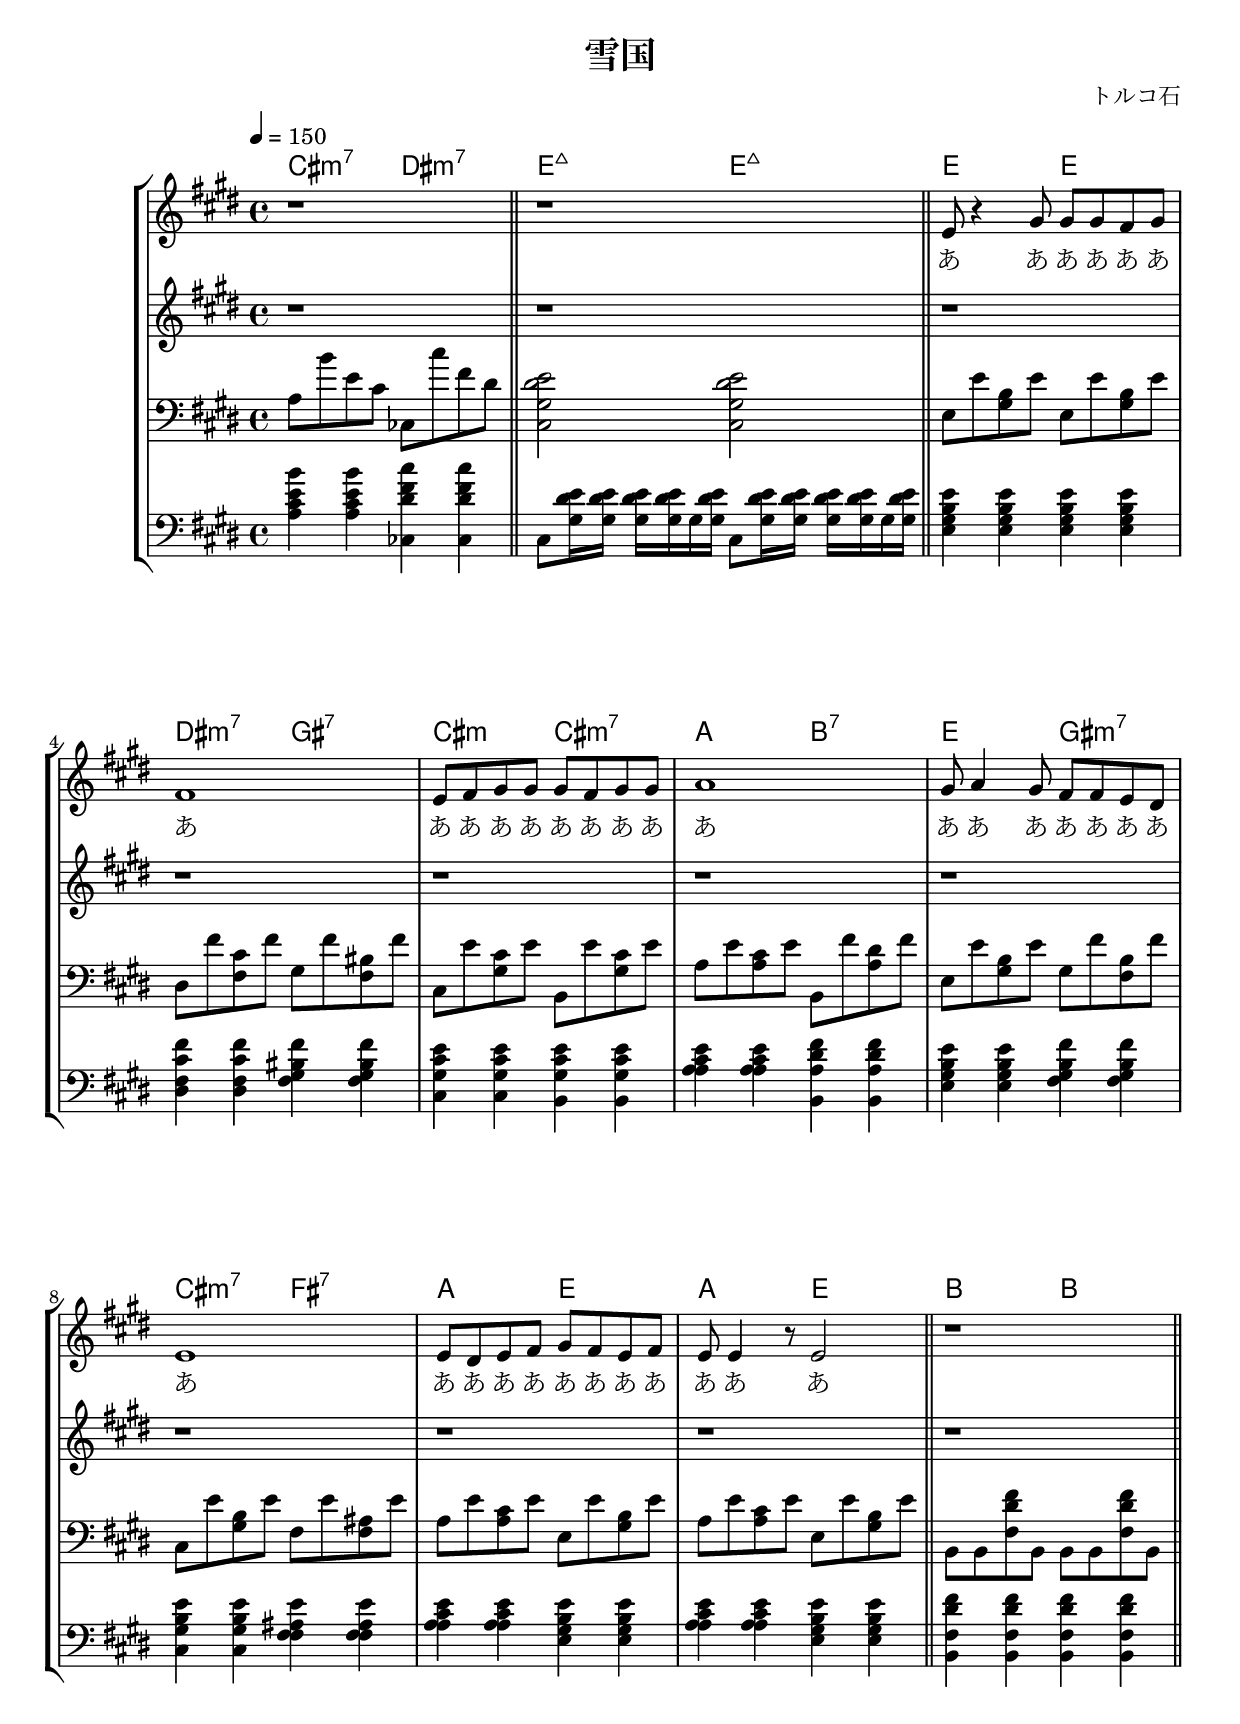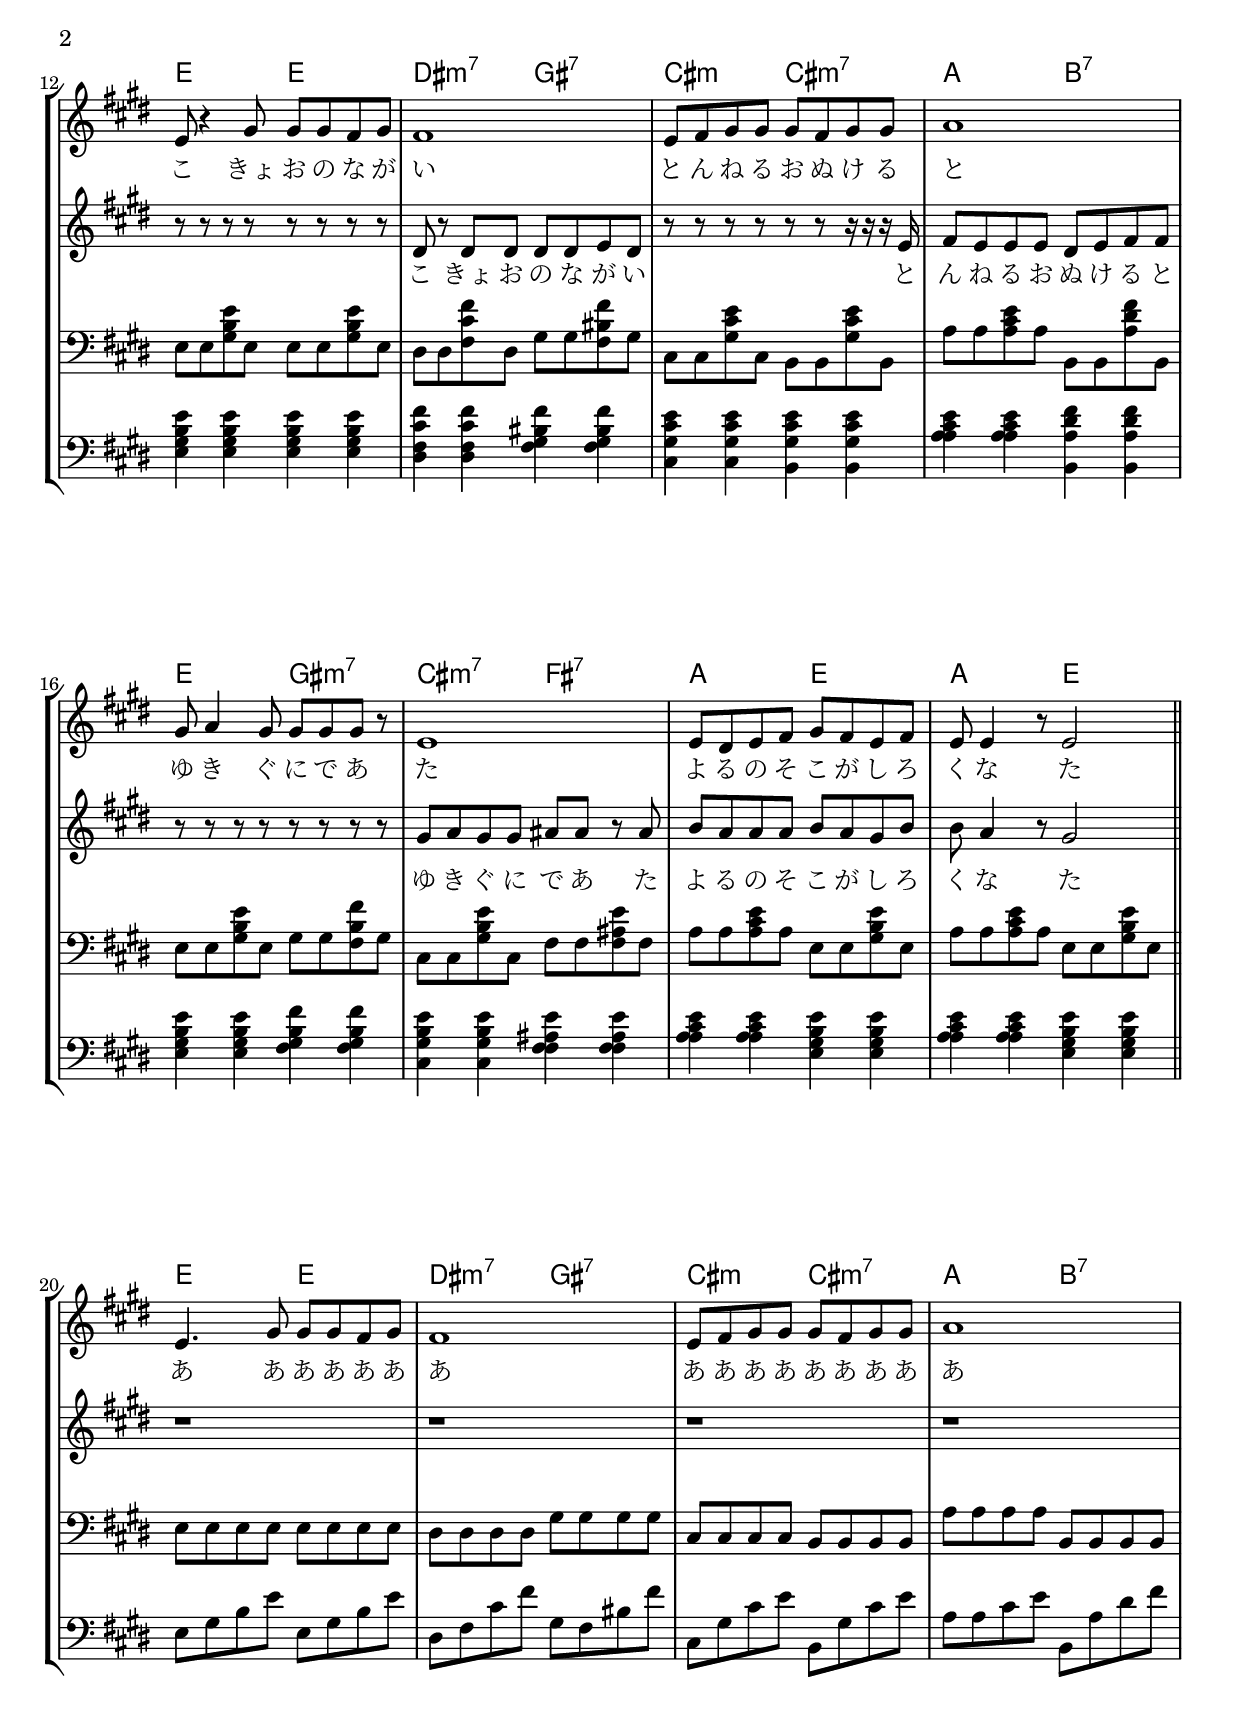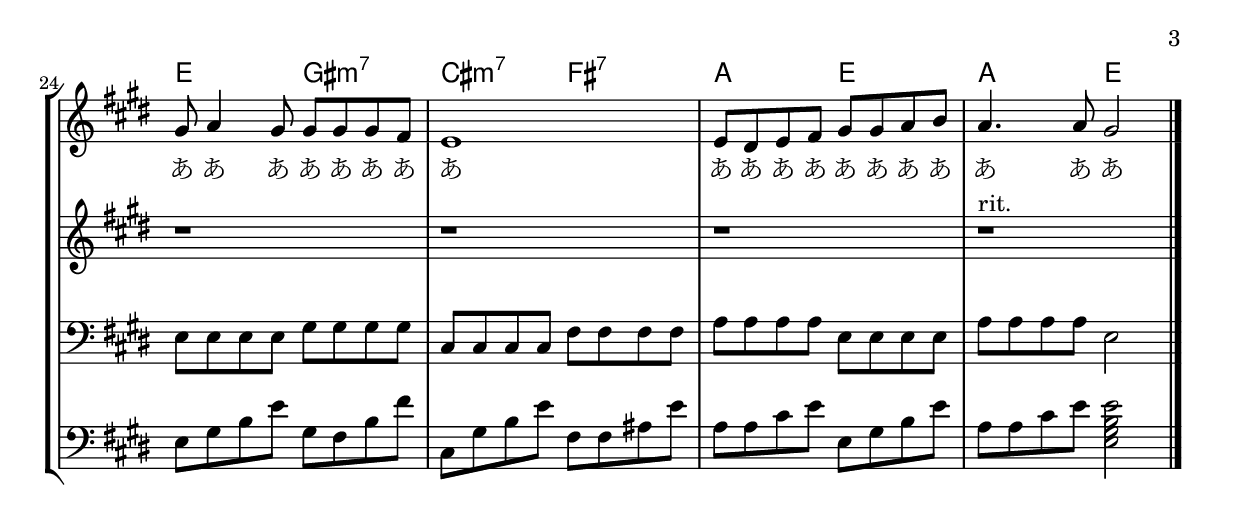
\version "2.12.1"

\header {
	title = \markup {雪国}
	composer = \markup \center-column {トルコ石}
}

harmony = \chordmode {
	cis2:min7 dis:m7 

	e:maj7 e:maj7 

	e e dis:min7 gis:7 cis:m cis:min7 a b:7 e gis:min7 cis:min7 fis:7 a e a e 

	b b 

	e e dis:min7 gis:7 cis:m cis:min7 a b:7 e gis:min7 cis:min7 fis:7 a e a e 

	e e dis:min7 gis:7 cis:m cis:min7 a b:7 e gis:min7 cis:min7 fis:7 a e a e 
}

melody = {
	\key e \major
	\tempo 4 = 150
	r1   
	r1   
	\set Staff.midiInstrument = #"Distorted Guitar"
	e'8  r4  gis'8  gis'8  gis'8  fis'8  gis'8 
	fis'1 
	e'8  fis'8  gis'8  gis'8  gis'8  fis'8  gis'8  gis'8 
	a'1 
	gis'8  a'4  gis'8  fis'8  fis'8  e'8  dis'8 
	e'1 
	e'8  dis'8  e'8  fis'8  gis'8  fis'8  e'8  fis'8 
	e'8  e'4  r8  e'2
	r1   
	\set Staff.midiInstrument = #"mmi0.38"
	e'8  r4  gis'8  gis'8  gis'8  fis'8  gis'8 
	fis'1 
	e'8  fis'8  gis'8  gis'8  gis'8  fis'8  gis'8  gis'8 
	a'1 
	gis'8  a'4  gis'8  gis'8  gis'8  gis'8  r8 
	e'1 
	e'8  dis'8  e'8  fis'8  gis'8  fis'8  e'8  fis'8 
	e'8  e'4  r8  e'2
	\set Staff.midiInstrument = #"String Ensemble 1"
	e'4.  gis'8  gis'8  gis'8  fis'8  gis'8 
	fis'1 
	e'8  fis'8  gis'8  gis'8  gis'8  fis'8  gis'8  gis'8 
	a'1 
	gis'8  a'4  gis'8  gis'8  gis'8  gis'8  fis'8 
	e'1 
	e'8  dis'8  e'8  fis'8  gis'8  gis'8  a'8  b'8 
	a'4.  a'8  gis'2
	\bar "|."
}

words = \lyricmode {
	
	
	あ  あ  あ  あ  あ  あ  あ  あ  あ  あ  あ  あ  あ  あ  あ  あ  あ  あ  あ  あ  あ  あ  あ  あ  あ  あ  あ  あ  あ  あ  あ  あ  あ  あ  あ  
	
	こ  きょ  お  の  な  が  い  と  ん  ね  る  お  ぬ  け  る  と  ゆ  き  ぐ  に  で  あ  た  よ  る  の  そ  こ  が  し  ろ  く  な  た  
	あ  あ  あ  あ  あ  あ  あ  あ  あ  あ  あ  あ  あ  あ  あ  あ  あ  あ  あ  あ  あ  あ  あ  あ  あ  あ  あ  あ  あ  あ  あ  あ  あ  あ  あ  
}

secondmelody = {
	\key e \major
	\tempo 4 = 150
	r1   
	r1   
	r1 | r1 | r1 | r1 | r1 | r1 | r1 | r1   
	r1   
	\set Staff.midiInstrument = #"fss0.35"
	r8  r8  r8  r8  r8  r8  r8  r8 
	dis'8  r8  dis'8  dis'8  dis'8  dis'8  e'8  dis'8 
	r8  r8  r8  r8  r8  r8  r16  r16  r16  e'16 
	fis'8  e'8  e'8  e'8  dis'8  e'8  fis'8  fis'8 
	r8  r8  r8  r8  r8  r8  r8  r8 
	gis'8  a'8  gis'8  gis'8  ais'8  ais'8  r8  ais'8 
	b'8  a'8  a'8  a'8  b'8  a'8  gis'8  b'8 
	b'8  a'4  r8  gis'2
	r1 | r1 | r1 | r1 | r1 | r1 | r1 | r1^"rit." \bar "|."
}

secondwords = \lyricmode {
	
	
	
	
	こ  きょ  お  の  な  が  い  と  ん  ね  る  お  ぬ  け  る  と  ゆ  き  ぐ  に  で  あ  た  よ  る  の  そ  こ  が  し  ろ  く  な  た  
	
}

tempochange = {
	\tempo 4 = 150
	r1 \bar "||"
	\tempo 4 = 150
	r1 \bar "||"
	\tempo 4 = 150
	r1 | r1 | r1 | r1 | r1 | r1 | r1 | r1 \bar "||"
	\tempo 4 = 150
	r1 \bar "||"
	\tempo 4 = 150
	r1 | r1 | r1 | r1 | r1 | r1 | r1 | r1 \bar "||"
	\tempo 4 = 150
	r1 | r1 | r1 | r1 | r1 | r1 | r1 | r1 \bar "|."
}

mainacc = {
	\clef bass
	\set Staff.midiInstrument = #"Electric Guitar (muted)"
	\key e \major
	\tempo 4 = 150
	a8 b' e' cis'
	ces8 cis'' fis' dis'
	\bar "||"

	\set Staff.midiInstrument = #"FX 2 (soundtrack)"
	<cis gis dis' e'>2
	<cis gis dis' e'>2
	\bar "||"

	\set Staff.midiInstrument = #"Electric Guitar (muted)"
	e8 e' <gis b> e'
	e8 e' <gis b> e'
	dis8 fis' <fis cis'> fis'
	gis8 fis' <fis bis> fis'
	cis8 e' <gis cis'> e'
	b,8 e' <gis cis'> e'
	a8 e' <a cis'> e'
	b,8 fis' <a dis'> fis'
	e8 e' <gis b> e'
	gis8 fis' <fis b> fis'
	cis8 e' <gis b> e'
	fis8 e' <fis ais> e'
	a8 e' <a cis'> e'
	e8 e' <gis b> e'
	a8 e' <a cis'> e'
	e8 e' <gis b> e'
	\bar "||"

	\set Staff.midiInstrument = #"Electric Guitar (muted)"
	b,8 b,8 <fis dis' fis'>8 b,8
	b,8 b,8 <fis dis' fis'>8 b,8
	\bar "||"

	\set Staff.midiInstrument = #"Electric Guitar (muted)"
	e8 e8 <gis b e'>8 e8
	e8 e8 <gis b e'>8 e8
	dis8 dis8 <fis cis' fis'>8 dis8
	gis8 gis8 <fis bis fis'>8 gis8
	cis8 cis8 <gis cis' e'>8 cis8
	b,8 b,8 <gis cis' e'>8 b,8
	a8 a8 <a cis' e'>8 a8
	b,8 b,8 <a dis' fis'>8 b,8
	e8 e8 <gis b e'>8 e8
	gis8 gis8 <fis b fis'>8 gis8
	cis8 cis8 <gis b e'>8 cis8
	fis8 fis8 <fis ais e'>8 fis8
	a8 a8 <a cis' e'>8 a8
	e8 e8 <gis b e'>8 e8
	a8 a8 <a cis' e'>8 a8
	e8 e8 <gis b e'>8 e8
	\bar "||"

	\set Staff.midiInstrument = #"Electric Guitar (muted)"
	e8 e8 e8 e8
	e8 e8 e8 e8
	dis8 dis8 dis8 dis8
	gis8 gis8 gis8 gis8
	cis8 cis8 cis8 cis8
	b,8 b,8 b,8 b,8
	a8 a8 a8 a8
	b,8 b,8 b,8 b,8
	e8 e8 e8 e8
	gis8 gis8 gis8 gis8
	cis8 cis8 cis8 cis8
	fis8 fis8 fis8 fis8
	a8 a8 a8 a8
	e8 e8 e8 e8
	a8 a8 a8 a8
	e2
	\bar "|."
}

subacc = {
	\clef bass
	\set Staff.midiInstrument = #"Acoustic Guitar (steel)"
	\key e \major
	\tempo 4 = 150
	<a cis' e' b'>4 <a cis' e' b'>4
	<ces dis' fis' cis''>4 <ces dis' fis' cis''>4
	\bar "||"

	\set Staff.midiInstrument = #"Acoustic Guitar (steel)"
	cis8 <gis dis' e'>16 <gis dis' e'>16   <gis dis' e'>16 <gis dis' e'>16   gis16 <gis dis' e'>16
	cis8 <gis dis' e'>16 <gis dis' e'>16   <gis dis' e'>16 <gis dis' e'>16   gis16 <gis dis' e'>16
	\bar "||"

	\set Staff.midiInstrument = #"Overdriven Guitar"
	<e gis b e'>4 <e gis b e'>4
	<e gis b e'>4 <e gis b e'>4
	<dis fis cis' fis'>4 <dis fis cis' fis'>4
	<gis fis bis fis'>4 <gis fis bis fis'>4
	<cis gis cis' e'>4 <cis gis cis' e'>4
	<b, gis cis' e'>4 <b, gis cis' e'>4
	<a a cis' e'>4 <a a cis' e'>4
	<b, a dis' fis'>4 <b, a dis' fis'>4
	<e gis b e'>4 <e gis b e'>4
	<gis fis b fis'>4 <gis fis b fis'>4
	<cis gis b e'>4 <cis gis b e'>4
	<fis fis ais e'>4 <fis fis ais e'>4
	<a a cis' e'>4 <a a cis' e'>4
	<e gis b e'>4 <e gis b e'>4
	<a a cis' e'>4 <a a cis' e'>4
	<e gis b e'>4 <e gis b e'>4
	\bar "||"

	\set Staff.midiInstrument = #"Overdriven Guitar"
	<b, fis dis' fis'>4 <b, fis dis' fis'>4
	<b, fis dis' fis'>4 <b, fis dis' fis'>4
	\bar "||"

	\set Staff.midiInstrument = #"FX 4 (atmosphere)"
	<e gis b e'>4 <e gis b e'>4
	<e gis b e'>4 <e gis b e'>4
	<dis fis cis' fis'>4 <dis fis cis' fis'>4
	<gis fis bis fis'>4 <gis fis bis fis'>4
	<cis gis cis' e'>4 <cis gis cis' e'>4
	<b, gis cis' e'>4 <b, gis cis' e'>4
	<a a cis' e'>4 <a a cis' e'>4
	<b, a dis' fis'>4 <b, a dis' fis'>4
	<e gis b e'>4 <e gis b e'>4
	<gis fis b fis'>4 <gis fis b fis'>4
	<cis gis b e'>4 <cis gis b e'>4
	<fis fis ais e'>4 <fis fis ais e'>4
	<a a cis' e'>4 <a a cis' e'>4
	<e gis b e'>4 <e gis b e'>4
	<a a cis' e'>4 <a a cis' e'>4
	<e gis b e'>4 <e gis b e'>4
	\bar "||"

	\set Staff.midiInstrument = #"FX 4 (atmosphere)"
	e8 gis8 b8 e'8
	e8 gis8 b8 e'8
	dis8 fis8 cis'8 fis'8
	gis8 fis8 bis8 fis'8
	cis8 gis8 cis'8 e'8
	b,8 gis8 cis'8 e'8
	a8 a8 cis'8 e'8
	b,8 a8 dis'8 fis'8
	e8 gis8 b8 e'8
	gis8 fis8 b8 fis'8
	cis8 gis8 b8 e'8
	fis8 fis8 ais8 e'8
	a8 a8 cis'8 e'8
	e8 gis8 b8 e'8
	a8 a8 cis'8 e'8
	<e gis b e'>2
	\bar "|."
}

percA = {
	\drummode {
	hh4 hh8 hh4. hh4  \bar "||"
	hho8 hho8 hho2.  \bar "||"
	r4 hh4 hh4 hh4  |hh4 hh4 hh4 hh4  |hh4 hh4 hh4 hh4  |hh4 hh4 hh4 hh4  |r4 hh4 hh4 hh4  |hh4 hh4 hh4 hh4  |hh4 hh4 hh4 hh4  |r1  \bar "||"
	cymr8 cymr8 cymr4 cymr8 cymr4.  \bar "||"
	r4 hh4 hh4 hh4  |hh4 hh4 hh4 hh4  |hh4 hh4 hh4 hh4  |hh4 hh4 hh4 hh4  |r4 hh4 hh4 hh4  |hh4 hh4 hh4 hh4  |hh4 hh4 hh4 hh4  |hh4 hh4 hh4 hh4  \bar "||"
	r4 hh4 hh4 hh4  |hh4 hh4 hh4 hh4  |hh4 hh4 hh4 hh4  |hh4 hh4 hh4 hh4  |r4 hh4 hh4 hh4  |hh4 hh4 hh4 hh4  |hh4 hh4 hh4 hh4  |hh4 hh4 hh4 hh4  \bar "|."
	}
}

percB = {
	\drummode {
	r8 hhp2 hhp4.  \bar "||"
	r8 sn8. sn16 sn8 sn16 sn16 sn16 sn8. sn8  \bar "||"
	r4 sn8 sn4. sn4  |r4 sn8 sn4. sn4  |r4 sn8 sn4. sn4  |r4 sn8 sn4. sn4  |r4 sn8 sn4. sn4  |r4 sn8 sn4. sn4  |r4 sn8 sn4. sn4  |sn16 sn16 sn16 sn16 sn16 sn16 sn16 sn16 sn16 sn16 sn16 sn16 sn16 sn16 sn16 sn16  \bar "||"
	r8 sn8 sn4 sn8 sn8 sn16 sn16 sn16 sn16  \bar "||"
	r8 hhp4 hhp4 hhp4 hhp8  |r8 hhp4 hhp4 hhp4 hhp8  |r8 hhp4 hhp4 hhp4 hhp8  |r8 hhp4 hhp4 hhp4 hhp8  |r8 hhp4 hhp4 hhp4 hhp8  |r8 hhp4 hhp4 hhp4 hhp8  |r8 hhp4 hhp4 hhp4 hhp8  |r8 hhp4 hhp2 r8  \bar "||"
	r8 hhp4 hhp4 hhp4 hhp8  |r8 hhp4 hhp4 hhp4 hhp8  |r8 hhp4 hhp4 hhp4 hhp8  |r8 hhp4 hhp4 hhp4 hhp8  |r8 hhp4 hhp4 hhp4 hhp8  |r8 hhp4 hhp4 hhp4 hhp8  |r8 hhp4 hhp4 hhp4 hhp8  |r8 hhp4 hhp2 r8  \bar "|."
	}
}

percC = {
	\drummode {
	r4 sn2 sn8 sn16 sn16  \bar "||"
	bd8 bd8 bd8. bd8. bd8 bd8 bd8  \bar "||"
	bd4 bd4 bd4 bd4  |bd4 bd4 bd4 bd8 bd8  |bd4 bd4 bd4 bd4  |bd4 bd4 bd4 bd8 bd8  |bd4 bd4 bd4 bd4  |bd4 bd4 bd4 bd8 bd8  |bd4 bd4 bd4 bd4  |bd4 bd4 bd8 bd8 bd8 bd8  \bar "||"
	bd4. bd8 bd4 bd8 bd8  \bar "||"
	r4 sn2 sn4  |r4 sn2 sn8. sn16  |r4 sn2 sn4  |r4 sn2 sn8. sn16  |r4 sn2 sn4  |r4 sn2 sn8. sn16  |r4 sn2 sn4  |r4 sn4 r16 sn16 sn8. sn16 sn16 sn16  \bar "||"
	r4 sn2 sn4  |r4 sn2 sn8. sn16  |r4 sn2 sn4  |r4 sn2 sn8. sn16  |r4 sn2 sn4  |r4 sn2 sn8. sn16  |r4 sn2 sn4  |r4 sn4 r16 sn16 sn8. sn16 sn16 sn16  \bar "|."
	}
}

percD = {
	\drummode {
	bd8 bd4 r16 bd8. bd4 bd8  \bar "||"
	cymc1  \bar "||"
	r8 hhp4 hhp4 hhp4 hhp8  |r8 hhp4 hhp4 hhp4 hhp8  |r8 hhp4 hhp4 hhp4 hhp8  |r8 hhp4 hhp4 hhp4 hhp8  |r8 hhp4 hhp4 hhp4 hhp8  |r8 hhp4 hhp4 hhp4 hhp8  |r8 hhp4 hhp4 hhp4 hhp8  |r8 hhp4 hhp4 hhp4 hhp8  \bar "||"
	cymc1  \bar "||"
	bd2 bd8 bd16 bd4 r16  |bd2 bd8 bd16 bd4 r16  |bd2 bd8 bd16 bd4 r16  |bd2 bd8 bd16 bd4 r16  |bd2 bd8 bd16 bd4 r16  |bd2 bd8 bd16 bd4 r16  |bd2 bd8 bd16 bd4 r16  |bd4. bd8 bd4 bd4  \bar "||"
	bd2 bd8 bd16 bd4 r16  |bd2 bd8 bd16 bd4 r16  |bd2 bd8 bd16 bd4 r16  |bd2 bd8 bd16 bd4 r16  |bd2 bd8 bd16 bd4 r16  |bd2 bd8 bd16 bd4 r16  |bd2 bd8 bd16 bd4 r16  |bd4. bd8 bd4 bd4  \bar "|."
	}
}

percE = {
	\drummode {
	r4. r16 hho2 r16  \bar "||"
	r1 \bar "||"
	cymc1  |r1 |r1 |r1 |cymc1  |r1 |r1 |r1 \bar "||"
	r4 r16 hhp8 hhp2 r16  \bar "||"
	cymc1  |r1 |r1 |r1 |cymc1  |r1 |r1 |r1 \bar "||"
	cymc1  |r1 |r1 |r1 |cymc1  |r1 |r1 |r1 \bar "|."
	}
}

percF = {
	\drummode {
	cymc1  \bar "||"
	r2. r8 tomfh8  \bar "||"
	r1 | r1 | r1 | r1 | r1 | r1 | r1 | r1 \bar "||"
	r4. hh2 r8  \bar "||"
	r1 | r1 | r1 | r1 | r1 | r1 | r1 | r1 \bar "||"
	r1 | r1 | r1 | r1 | r1 | r1 | r1 | r1 \bar "|."
	}
}

percG = {
	\drummode {
	r1 \bar "||"
	r2. tomml16 tomml8.  \bar "||"
	r1 | r1 | r1 | r1 | r1 | r1 | r1 | r1 \bar "||"
	r1 \bar "||"
	r1 | r1 | r1 | r1 | r1 | r1 | r1 | r1 \bar "||"
	r1 | r1 | r1 | r1 | r1 | r1 | r1 | r1 \bar "|."
	}
}

\score {
	<<
		\new StaffGroup <<
			\new ChordNames {\harmony}
			\new Voice = "melody" {\melody}
			\new Lyrics \lyricsto "melody" \words
			\new Voice = "secondmelody" {\secondmelody}
			\new Lyrics \lyricsto "secondmelody" \secondwords
			\new Staff = "mainacc" {\mainacc}
			\new Staff = "subacc" {\subacc}
		>>
	>>
	\layout { }
}
